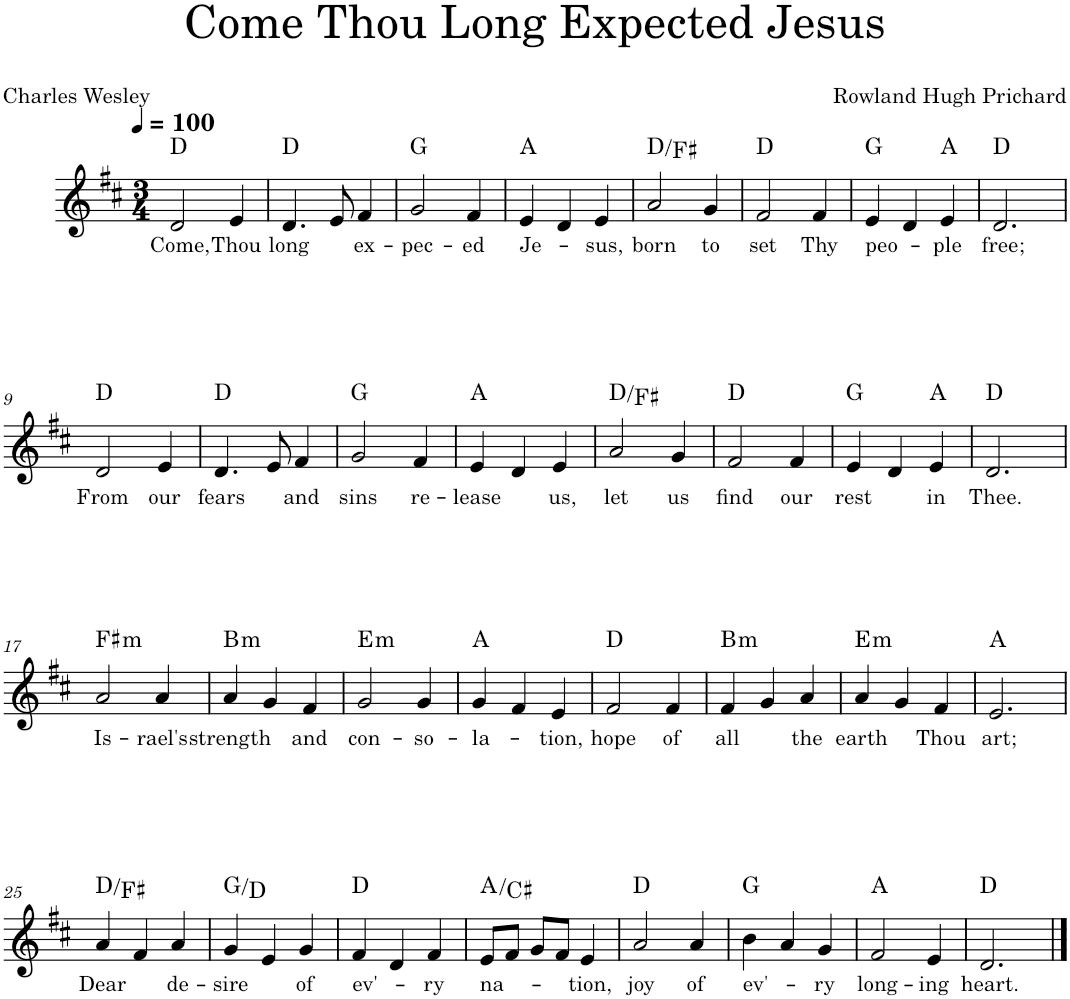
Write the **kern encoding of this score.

**kern	**text	**harte
*part1	*part1	*part1
*staff1	*staff1	*
*I"Piano	*	*
*I'Pno.	*	*
*clefG2	*	*
*k[f#c#]	*	*
*M3/4	*	*
*MM100	*	*
=1	=1	=1
!	!LO:LY:b	!
2d/	Come,	D:maj
!	!LO:LY:b	!
4e/	Thou	.
=2	=2	=2
!	!LO:LY:b	!
4.d/	long	D:maj
8e/	.	.
!	!LO:LY:b	!
4f#/	ex-	.
=3	=3	=3
!	!LO:LY:b	!
2g/	-pec-	G:maj
!	!LO:LY:b	!
4f#/	-ed	.
=4	=4	=4
!	!LO:LY:b	!
4e/	Je-	A:maj
4d/	.	.
!	!LO:LY:b	!
4e/	-sus,	.
=5	=5	=5
!	!LO:LY:b	!
2a/	born	D:maj/3
!	!LO:LY:b	!
4g/	to	.
=6	=6	=6
!	!LO:LY:b	!
2f#/	set	D:maj
!	!LO:LY:b	!
4f#/	Thy	.
=7	=7	=7
!	!LO:LY:b	!
4e/	peo-	G:maj
4d/	.	.
!	!LO:LY:b	!
4e/	-ple	A:maj
=8	=8	=8
!	!LO:LY:b	!
2.d/	free;	D:maj
!!LO:LB:g=z
=9	=9	=9
!	!LO:LY:b	!
2d/	From	D:maj
!	!LO:LY:b	!
4e/	our	.
=10	=10	=10
!	!LO:LY:b	!
4.d/	fears	D:maj
8e/	.	.
!	!LO:LY:b	!
4f#/	and	.
=11	=11	=11
!	!LO:LY:b	!
2g/	sins	G:maj
!	!LO:LY:b	!
4f#/	re-	.
=12	=12	=12
!	!LO:LY:b	!
4e/	-lease	A:maj
4d/	.	.
!	!LO:LY:b	!
4e/	us,	.
=13	=13	=13
!	!LO:LY:b	!
2a/	let	D:maj/3
!	!LO:LY:b	!
4g/	us	.
=14	=14	=14
!	!LO:LY:b	!
2f#/	find	D:maj
!	!LO:LY:b	!
4f#/	our	.
=15	=15	=15
!	!LO:LY:b	!
4e/	rest	G:maj
4d/	.	.
!	!LO:LY:b	!
4e/	in	A:maj
=16	=16	=16
!	!LO:LY:b	!
2.d/	Thee.	D:maj
!!LO:LB:g=z
=17	=17	=17
!	!LO:LY:b	!LO:H:kt=m
2a/	Is-	F#:min
!	!LO:LY:b	!
4a/	-rael's	.
=18	=18	=18
!	!LO:LY:b	!LO:H:kt=m
4a/	strength	B:min
4g/	.	.
!	!LO:LY:b	!
4f#/	and	.
=19	=19	=19
!	!LO:LY:b	!LO:H:kt=m
2g/	con-	E:min
!	!LO:LY:b	!
4g/	-so-	.
=20	=20	=20
!	!LO:LY:b	!
4g/	-la-	A:maj
4f#/	.	.
!	!LO:LY:b	!
4e/	-tion,	.
=21	=21	=21
!	!LO:LY:b	!
2f#/	hope	D:maj
!	!LO:LY:b	!
4f#/	of	.
=22	=22	=22
!	!LO:LY:b	!LO:H:kt=m
4f#/	all	B:min
4g/	.	.
!	!LO:LY:b	!
4a/	the	.
=23	=23	=23
!	!LO:LY:b	!LO:H:kt=m
4a/	earth	E:min
4g/	.	.
!	!LO:LY:b	!
4f#/	Thou	.
=24	=24	=24
!	!LO:LY:b	!
2.e/	art;	A:maj
!!LO:LB:g=z
=25	=25	=25
!	!LO:LY:b	!
4a/	Dear	D:maj/3
4f#/	.	.
!	!LO:LY:b	!
4a/	de-	.
=26	=26	=26
!	!LO:LY:b	!
4g/	-sire	G:maj/5
4e/	.	.
!	!LO:LY:b	!
4g/	of	.
=27	=27	=27
!	!LO:LY:b	!
4f#/	ev'-	D:maj
4d/	.	.
!	!LO:LY:b	!
4f#/	-ry	.
=28	=28	=28
!	!LO:LY:b	!
8e/L	na-	A:maj/3
8f#/J	.	.
8g/L	.	.
8f#/J	.	.
!	!LO:LY:b	!
4e/	-tion,	.
=29	=29	=29
!	!LO:LY:b	!
2a/	joy	D:maj
!	!LO:LY:b	!
4a/	of	.
=30	=30	=30
!	!LO:LY:b	!
4b\	ev'-	G:maj
4a/	.	.
!	!LO:LY:b	!
4g/	-ry	.
=31	=31	=31
!	!LO:LY:b	!
2f#/	long-	A:maj
!	!LO:LY:b	!
4e/	-ing	.
=32	=32	=32
!	!LO:LY:b	!
2.d/	heart.	D:maj
==	==	==
*-	*-	*-
